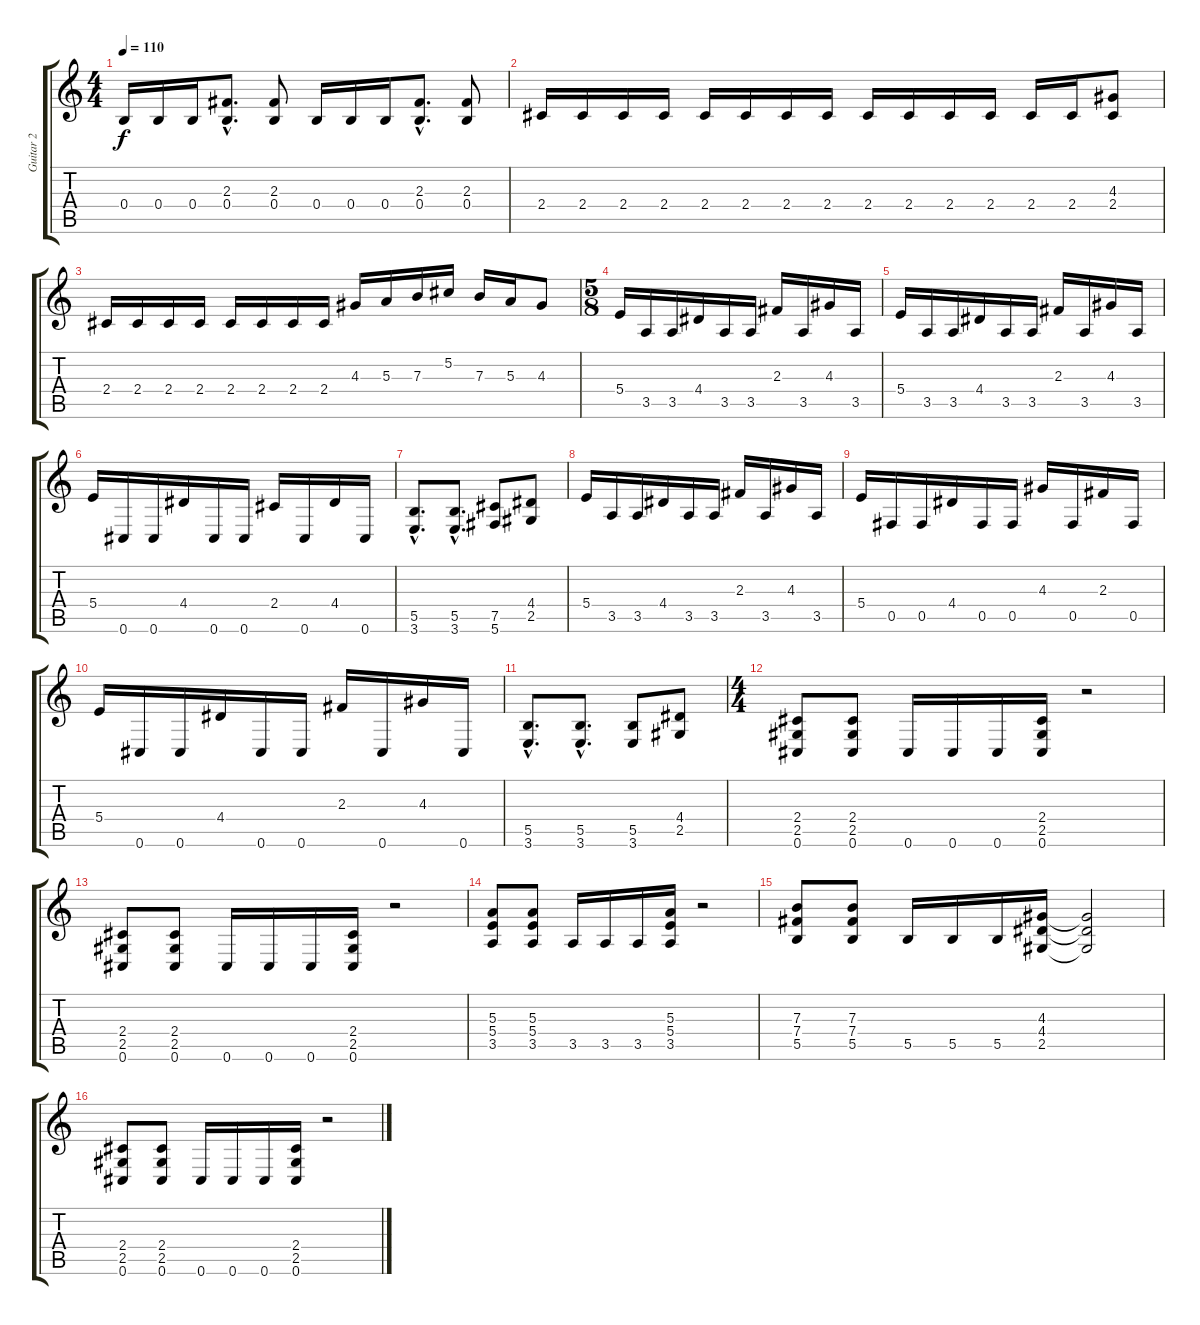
\track ("Guitar 2" "Guitar 2") {instrument distortionguitar}
\staff {score tabs}
\tuning (Db4 Ab3 E3 B2 Gb2 Db2) {hide}
\ts (4 4)
\tempo 110
\clef g2
\ks c
0.4.16{dy f} 0.4.16 0.4.16 (2.3{hac} 0.4{hac}).8{d} (2.3 0.4).8 0.4.16 0.4.16 0.4.16 (2.3{hac} 0.4{hac}).8{d} (2.3 0.4).8 |
2.4.16 2.4.16 2.4.16 2.4.16 2.4.16 2.4.16 2.4.16 2.4.16 2.4.16 2.4.16 2.4.16 2.4.16 2.4.16 2.4.16 (4.3 2.4).8 |
2.4.16 2.4.16 2.4.16 2.4.16 2.4.16 2.4.16 2.4.16 2.4.16 4.3.16 5.3.16 7.3.16 5.2.16 7.3.16 5.3.16 4.3.8 |
\ts (5 8)
5.4.16 3.5.16 3.5.16 4.4.16 3.5.16 3.5.16 2.3.16 3.5.16 4.3.16 3.5.16 |
5.4.16 3.5.16 3.5.16 4.4.16 3.5.16 3.5.16 2.3.16 3.5.16 4.3.16 3.5.16 |
5.4.16 0.6.16 0.6.16 4.4.16 0.6.16 0.6.16 2.4.16 0.6.16 4.4.16 0.6.16 |
(5.5{hac} 3.6{hac}).8{d} (5.5{hac} 3.6{hac}).8{d} (7.5 5.6).8 (4.4 2.5).8 |
5.4.16 3.5.16 3.5.16 4.4.16 3.5.16 3.5.16 2.3.16 3.5.16 4.3.16 3.5.16 |
5.4.16 0.5.16 0.5.16 4.4.16 0.5.16 0.5.16 4.3.16 0.5.16 2.3.16 0.5.16 |
5.4.16 0.6.16 0.6.16 4.4.16 0.6.16 0.6.16 2.3.16 0.6.16 4.3.16 0.6.16 |
(5.5{hac} 3.6{hac}).8{d} (5.5{hac} 3.6{hac}).8{d} (5.5 3.6).8 (4.4 2.5).8 |
\ts (4 4)
(2.4 2.5 0.6).8{volume 11} (2.4 2.5 0.6).8 0.6.16 0.6.16 0.6.16 (2.4 2.5 0.6).16 r.2 |
(2.4 2.5 0.6).8 (2.4 2.5 0.6).8 0.6.16 0.6.16 0.6.16 (2.4 2.5 0.6).16 r.2 |
(5.3 5.4 3.5).8 (5.3 5.4 3.5).8 3.5.16 3.5.16 3.5.16 (5.3 5.4 3.5).16 r.2 |
(7.3 7.4 5.5).8 (7.3 7.4 5.5).8 5.5.16 5.5.16 5.5.16 (4.3 4.4 2.5).16 (4.3{t} 4.4{t} 2.5{t}).2 |
(2.4 2.5 0.6).8 (2.4 2.5 0.6).8 0.6.16 0.6.16 0.6.16 (2.4 2.5 0.6).16 r.2
